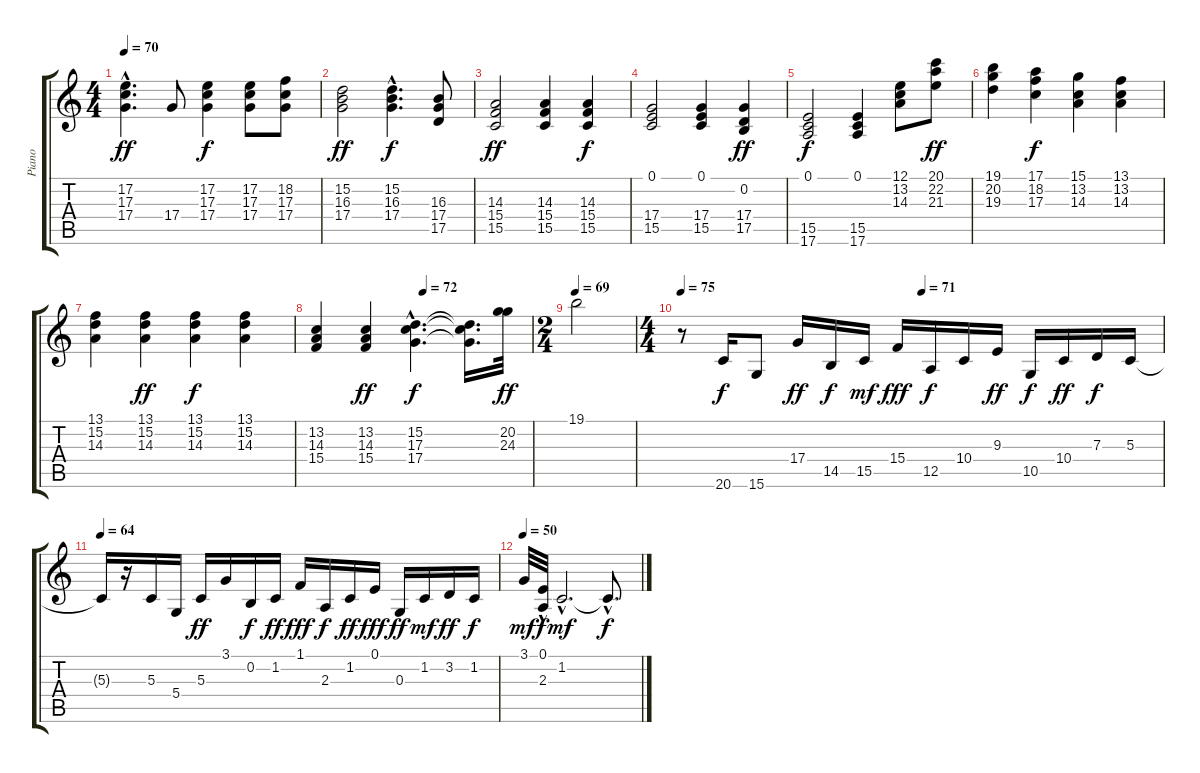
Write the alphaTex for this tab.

\track ("Piano" "Piano") {instrument brightacousticpiano}
\staff {score tabs}
\tuning (E4 B3 G3 D3 A2 E2) {hide}
\ts (4 4)
\tempo 70
\clef g2
\ks c
(17.2 17.3 17.4{hac}).4{d dy ff} 17.4.8 (17.2 17.3 17.4).4{dy f} (17.2 17.3 17.4).8 (18.2 17.3 17.4).8 |
(15.2 16.3 17.4).2{dy ff} (15.2{hac} 16.3{hac} 17.4{hac}).4{d dy f} (16.3 17.4 17.5).8 |
(14.3 15.4 15.5).2{dy ff} (14.3 15.4 15.5).4 (14.3 15.4 15.5).4{dy f} |
(0.1 17.4 15.5).2 (0.1 17.4 15.5).4 (0.2 17.4 17.5).4{dy ff} |
(0.1 15.5 17.6).2{dy f} (0.1 15.5 17.6).4 (12.1 13.2 14.3).8 (20.1 22.2 21.3).8{dy ff} |
(19.1 20.2 19.3).4 (17.1 18.2 17.3).4{dy f} (15.1 13.2 14.3).4 (13.1 13.2 14.3).4 |
(13.1 15.2 14.3).4 (13.1 15.2 14.3).4{dy ff} (13.1 15.2 14.3).4{dy f} (13.1 15.2 14.3).4 |
\tempo (72 0.5)
(13.2 14.3 15.4).4 (13.2 14.3 15.4).4{dy ff} (15.2{hac} 17.3{hac} 17.4{hac}).4{d dy f} (15.2{t} 17.3{t} 17.4{t}).16{d} (20.2 24.3).32{dy ff} |
\ts (2 4)
\tempo 69
19.1.2 |
\ts (4 4)
\tempo 75
\tempo (71 0.5)
r.8 20.6.16{dy f} 15.6.8 17.4.16{dy ff} 14.5.16{dy f} 15.5.16{dy mf} 15.4.16{dy fff} 12.5.16{dy f} 10.4.16 9.3.16{dy ff} 10.5.16{dy f} 10.4.16{dy ff} 7.3.16{dy f} 5.3.16 |
\tempo 64
5.3{t}.16 r.16 5.3.16 5.4.16 5.3.16{dy ff} 3.1.16 0.2.16{dy f} 1.2.16{dy ff} 1.1.16{dy fff} 2.3.16{dy f} 1.2.16{dy ff} 0.1.16{dy fff} 0.3.16{dy ff} 1.2.16{dy mf} 3.2.16{dy ff} 1.2.16{dy f} |
\tempo 50
3.1.32{dy mf} (0.1{hac} 2.3{hac}).32{dy f} 1.2{hac}.2{d dy mf} 1.2{hac t}.8{d dy f}
